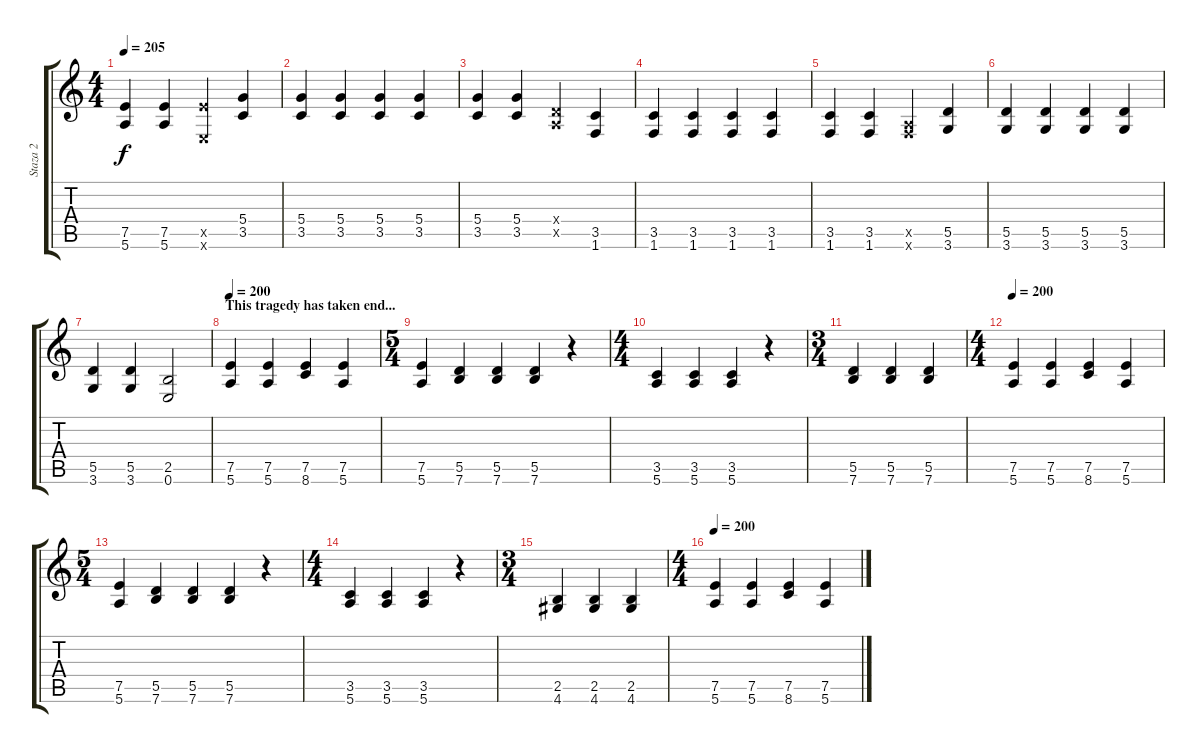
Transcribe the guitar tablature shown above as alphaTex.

\track ("Staza 2" "Staza 2") {instrument distortionguitar}
\staff {score tabs}
\tuning (E4 B3 G3 D3 A2 E2) {hide}
\ts (4 4)
\tempo 205
\clef g2
\ks c
(7.5 5.6).4{dy f} (7.5 5.6).4 (7.5{x} 0.6{x}).4 (5.4 3.5).4 |
(5.4 3.5).4 (5.4 3.5).4 (5.4 3.5).4 (5.4 3.5).4 |
(5.4 3.5).4 (5.4 3.5).4 (0.4{x} 0.5{x}).4 (3.5 1.6).4 |
(3.5 1.6).4 (3.5 1.6).4 (3.5 1.6).4 (3.5 1.6).4 |
(3.5 1.6).4 (3.5 1.6).4 (0.5{x} 1.6{x}).4 (5.5 3.6).4 |
(5.5 3.6).4 (5.5 3.6).4 (5.5 3.6).4 (5.5 3.6).4 |
(5.5 3.6).4 (5.5 3.6).4 (2.5 0.6).2 |
\section ("" "This tragedy has taken end...")
\tempo 205
\tempo 200
(7.5 5.6).4 (7.5 5.6).4 (7.5 8.6).4 (7.5 5.6).4 |
\ts (5 4)
(7.5 5.6).4 (5.5 7.6).4 (5.5 7.6).4 (5.5 7.6).4 r.4 |
\ts (4 4)
(3.5 5.6).4 (3.5 5.6).4 (3.5 5.6).4 r.4 |
\ts (3 4)
(5.5 7.6).4 (5.5 7.6).4 (5.5 7.6).4 |
\ts (4 4)
\tempo 200
(7.5 5.6).4 (7.5 5.6).4 (7.5 8.6).4 (7.5 5.6).4 |
\ts (5 4)
(7.5 5.6).4 (5.5 7.6).4 (5.5 7.6).4 (5.5 7.6).4 r.4 |
\ts (4 4)
(3.5 5.6).4 (3.5 5.6).4 (3.5 5.6).4 r.4 |
\ts (3 4)
(2.5 4.6).4 (2.5 4.6).4 (2.5 4.6).4 |
\ts (4 4)
\tempo 200
(7.5 5.6).4 (7.5 5.6).4 (7.5 8.6).4 (7.5 5.6).4
